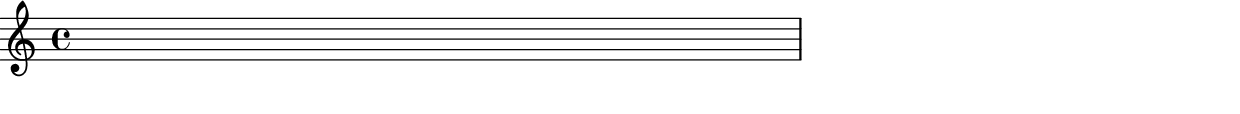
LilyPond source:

%% Generated by lilypond-book
%% Options: [exampleindent=10.16\mm,indent=0\mm,line-width=160\mm,noragged-right,quote]
\include "lilypond-book-preamble.ly"


% ****************************************************************
% Start cut-&-pastable-section
% ****************************************************************

#(ly:set-option 'eps-box-padding 3.000000)



\paper {
  indent = 0\mm
  line-width = 160\mm
  % offset the left padding, also add 1mm as lilypond creates cropped
  % images with a little space on the right
  line-width = #(- line-width (* mm  3.000000) (* mm 1))
  ragged-right = ##f
  line-width = 160\mm - 2.0 * 10.16\mm
  % offset the left padding, also add 1mm as lilypond creates cropped
  % images with a little space on the right
  line-width = #(- line-width (* mm  3.000000) (* mm 1))
}

\layout {
  
}




% ****************************************************************
% ly snippet:
% ****************************************************************
\sourcefileline 1094
\score {
  \header {
    piece = \markup { \fontsize #4 \bold "PRAELUDIUM I" }
    opus = \markup { \italic "BWV 846" }
  }
  { s1 }
}



% ****************************************************************
% end ly snippet
% ****************************************************************
